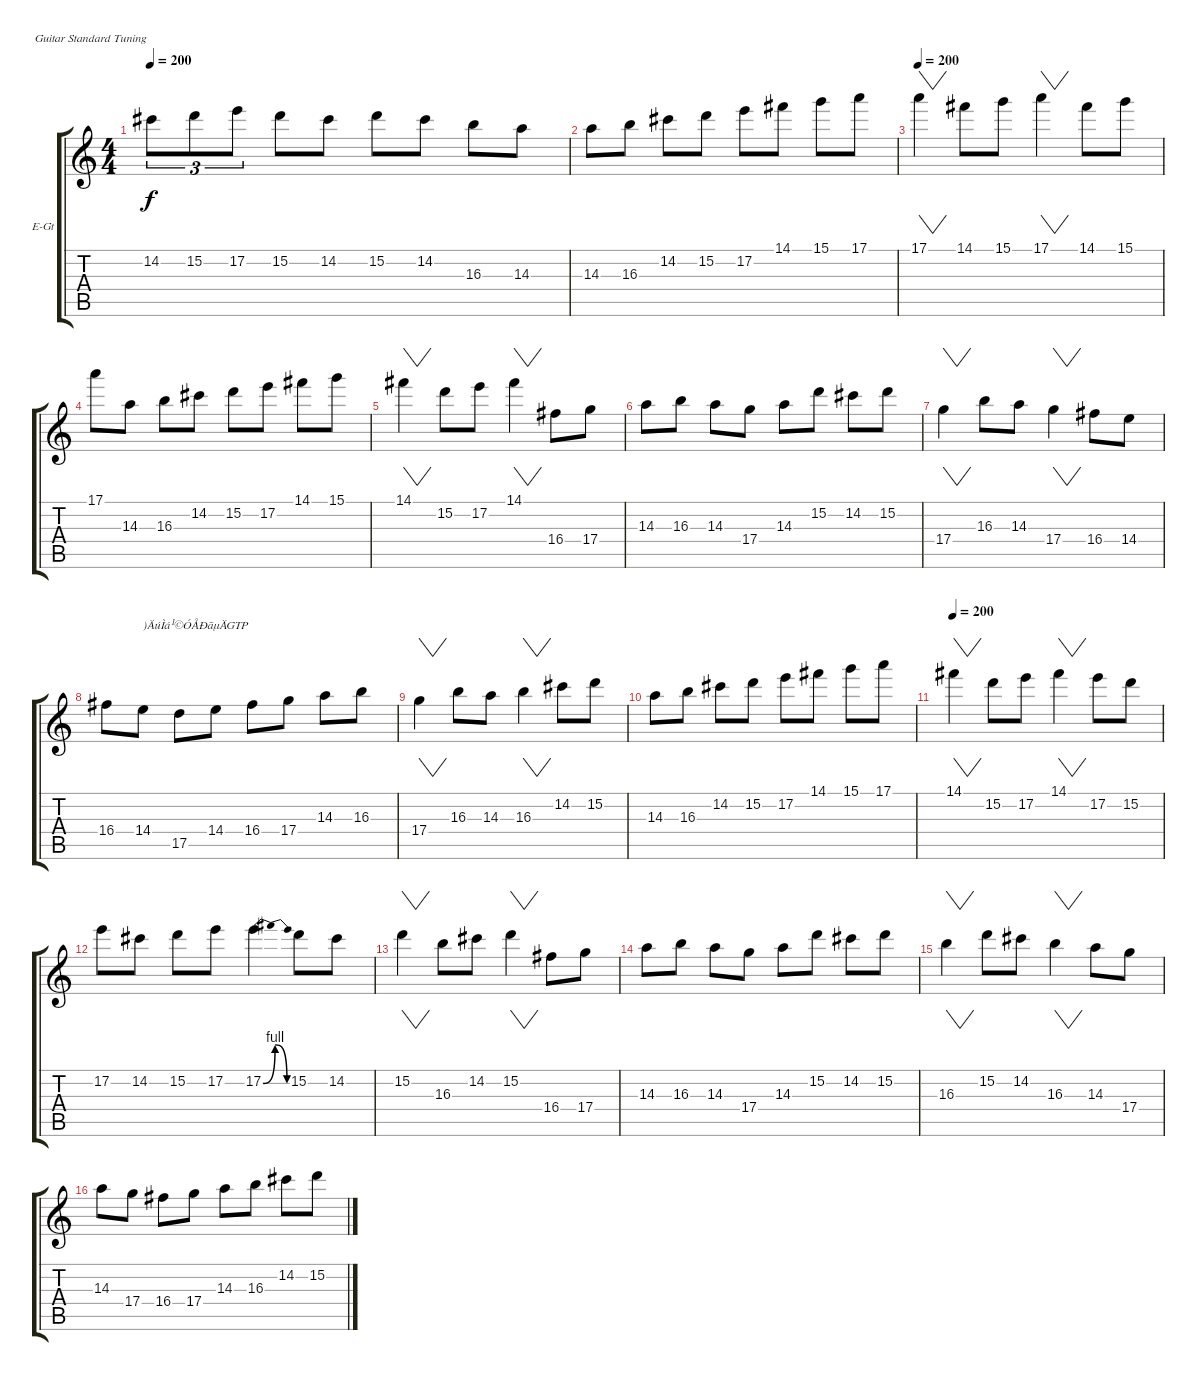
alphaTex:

\bracketExtendMode groupsimilarinstruments
\firstSystemTrackNameOrientation horizontal
\otherSystemsTrackNameOrientation horizontal
\track ("Ö÷Òô½áËû" "E-Gt") {instrument distortionguitar}
\staff {score tabs}
\tuning (E4 B3 G3 D3 A2 E2)
\ts (4 4)
\tempo 200
\clef g2
\ks c
14.2.8{tu (3 2) dy f} 15.2.8{tu (3 2)} 17.2.8{tu (3 2)} 15.2.8 14.2.8 15.2.8 14.2.8 16.3.8 14.3.8 |
14.3.8 16.3.8 14.2.8 15.2.8 17.2.8 14.1.8 15.1.8 17.1.8 |
\tempo 200
17.1.4{vw} 14.1.8 15.1.8 17.1.4{vw} 14.1.8 15.1.8 |
17.1.8 14.3.8 16.3.8 14.2.8 15.2.8 17.2.8 14.1.8 15.1.8 |
14.1.4{vw} 15.2.8 17.2.8 14.1.4{vw} 16.4.8 17.4.8 |
14.3.8 16.3.8 14.3.8 17.4.8 14.3.8 15.2.8 14.2.8 15.2.8 |
17.4.4{vw} 16.3.8 14.3.8 17.4.4{vw} 16.4.8 14.4.8 |
16.4.8 14.4.8{txt ")ÄúÌá¹©ÓÅÐãµÄGTP"} 17.5.8 14.4.8 16.4.8 17.4.8 14.3.8 16.3.8 |
17.4.4{vw} 16.3.8 14.3.8 16.3.4{vw} 14.2.8 15.2.8 |
14.3.8 16.3.8 14.2.8 15.2.8 17.2.8 14.1.8 15.1.8 17.1.8 |
\tempo 200
14.1.4{vw} 15.2.8 17.2.8 14.1.4{vw} 17.2.8 15.2.8 |
17.2.8 14.2.8 15.2.8 17.2.8 17.2{be (bendrelease 0 0 30 4 30 4 60 0)}.4 15.2.8 14.2.8 |
15.2.4{vw} 16.3.8 14.2.8 15.2.4{vw} 16.4.8 17.4.8 |
14.3.8 16.3.8 14.3.8 17.4.8 14.3.8 15.2.8 14.2.8 15.2.8 |
16.3.4{vw} 15.2.8 14.2.8 16.3.4{vw} 14.3.8 17.4.8 |
14.3.8 17.4.8 16.4.8 17.4.8 14.3.8 16.3.8 14.2.8 15.2.8
